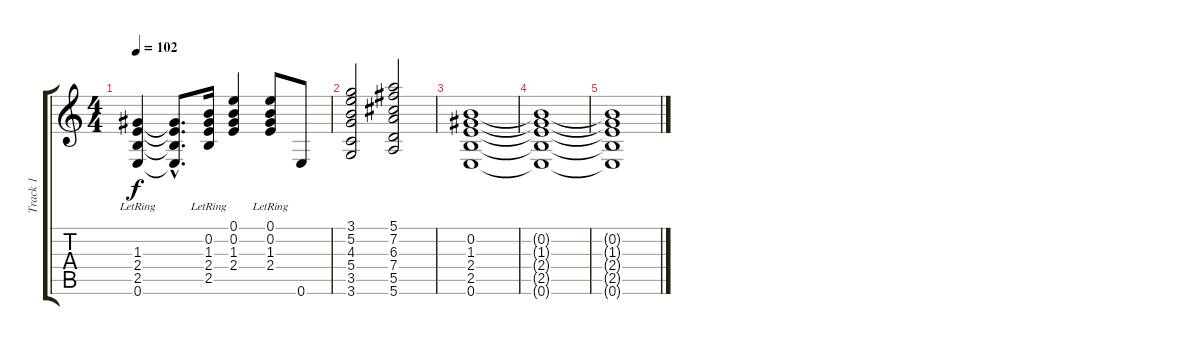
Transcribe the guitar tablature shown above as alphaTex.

\track ("Track 1" "Track 1") {instrument distortionguitar}
\staff {score tabs}
\tuning (E4 B3 G3 D3 A2 E2) {hide}
\ts (4 4)
\tempo 102
\clef g2
\ks c
(1.3 2.4 2.5 0.6{lr}).4{dy f} (1.3{hac t} 2.4{hac t} 2.5{hac t} 0.6{hac t}).8{d} (0.2 1.3 2.4 2.5{lr}).16 (0.1 0.2 1.3 2.4).4 (0.1 0.2{lr} 1.3{lr} 2.4{lr}).8 0.6.8 |
(3.1 5.2 4.3 5.4 3.5 3.6).2 (5.1 7.2 6.3 7.4 5.5 5.6).2 |
(0.2 1.3 2.4 2.5 0.6).1 |
(0.2{t} 1.3{t} 2.4{t} 2.5{t} 0.6{t}).1 |
(0.2{t} 1.3{t} 2.4{t} 2.5{t} 0.6{t}).1
